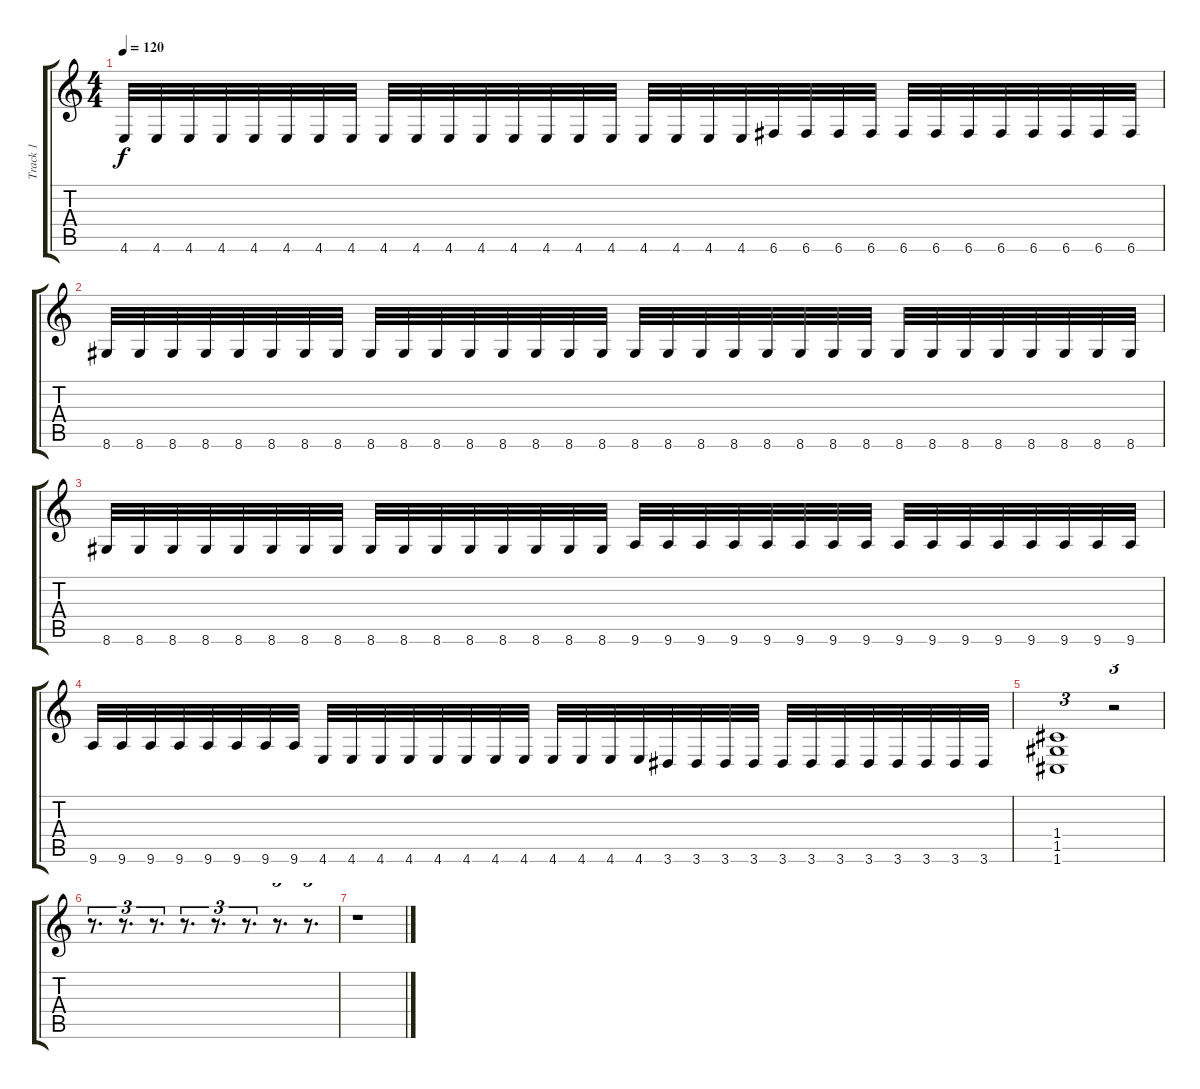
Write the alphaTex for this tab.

\track ("Track 1" "Track 1") {instrument distortionguitar}
\staff {score tabs}
\tuning (D4 A3 F3 C3 G2 C2) {hide}
\ts (4 4)
\tempo 120
\clef g2
\ks c
4.6.32{dy f} 4.6.32 4.6.32 4.6.32 4.6.32 4.6.32 4.6.32 4.6.32 4.6.32 4.6.32 4.6.32 4.6.32 4.6.32 4.6.32 4.6.32 4.6.32 4.6.32 4.6.32 4.6.32 4.6.32 6.6.32 6.6.32 6.6.32 6.6.32 6.6.32 6.6.32 6.6.32 6.6.32 6.6.32 6.6.32 6.6.32 6.6.32 |
8.6.32 8.6.32 8.6.32 8.6.32 8.6.32 8.6.32 8.6.32 8.6.32 8.6.32 8.6.32 8.6.32 8.6.32 8.6.32 8.6.32 8.6.32 8.6.32 8.6.32 8.6.32 8.6.32 8.6.32 8.6.32 8.6.32 8.6.32 8.6.32 8.6.32 8.6.32 8.6.32 8.6.32 8.6.32 8.6.32 8.6.32 8.6.32 |
8.6.32 8.6.32 8.6.32 8.6.32 8.6.32 8.6.32 8.6.32 8.6.32 8.6.32 8.6.32 8.6.32 8.6.32 8.6.32 8.6.32 8.6.32 8.6.32 9.6.32 9.6.32 9.6.32 9.6.32 9.6.32 9.6.32 9.6.32 9.6.32 9.6.32 9.6.32 9.6.32 9.6.32 9.6.32 9.6.32 9.6.32 9.6.32 |
9.6.32 9.6.32 9.6.32 9.6.32 9.6.32 9.6.32 9.6.32 9.6.32 4.6.32 4.6.32 4.6.32 4.6.32 4.6.32 4.6.32 4.6.32 4.6.32 4.6.32 4.6.32 4.6.32 4.6.32 3.6.32 3.6.32 3.6.32 3.6.32 3.6.32 3.6.32 3.6.32 3.6.32 3.6.32 3.6.32 3.6.32 3.6.32 |
(1.4 1.5 1.6).1{tu (3 2)} r.2{tu (3 2)} |
r.8{d tu (3 2)} r.8{d tu (3 2)} r.8{d tu (3 2)} r.8{d tu (3 2)} r.8{d tu (3 2)} r.8{d tu (3 2)} r.8{d tu (3 2)} r.8{d tu (3 2)} |
r.1
